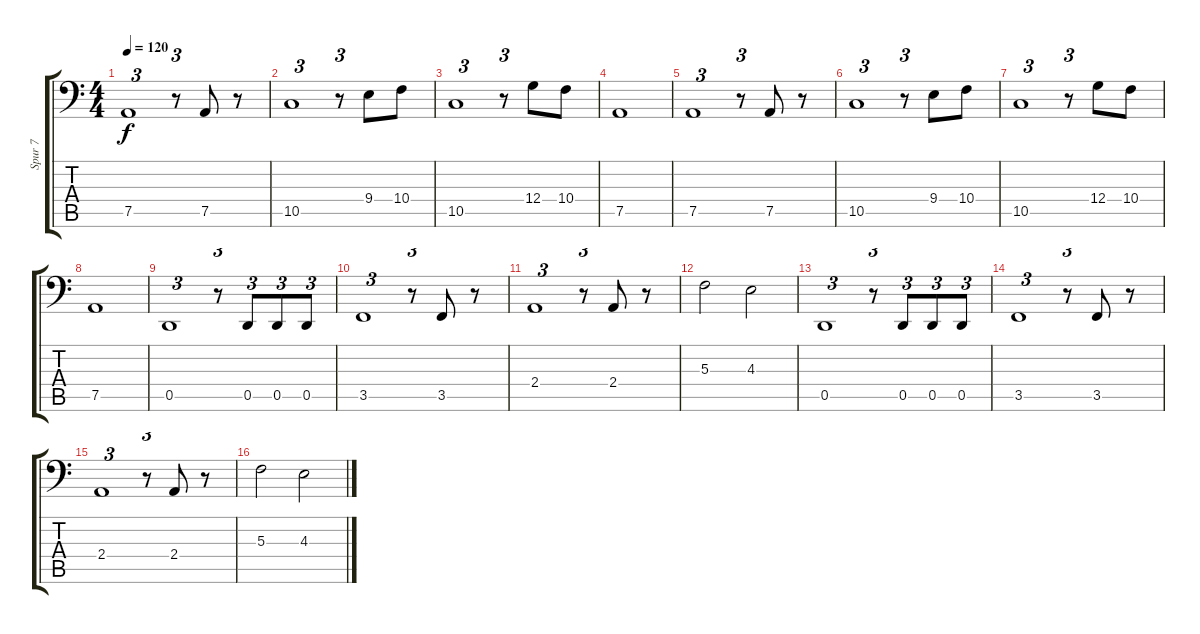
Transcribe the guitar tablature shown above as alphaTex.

\track ("Spur 7" "Spur 7") {instrument electricbasspick}
\staff {score tabs}
\tuning (Bb2 F2 C2 G1 D1 A0) {hide}
\ts (4 4)
\tempo 120
\clef f4
\ks c
7.5.1{tu (3 2) dy f instrument electricbasspick} r.8{tu (3 2)} 7.5.8 r.8 |
10.5.1{tu (3 2)} r.8{tu (3 2)} 9.4.8 10.4.8 |
10.5.1{tu (3 2)} r.8{tu (3 2)} 12.4.8 10.4.8 |
7.5.1 |
7.5.1{tu (3 2)} r.8{tu (3 2)} 7.5.8 r.8 |
10.5.1{tu (3 2)} r.8{tu (3 2)} 9.4.8 10.4.8 |
10.5.1{tu (3 2)} r.8{tu (3 2)} 12.4.8 10.4.8 |
7.5.1 |
0.5.1{tu (3 2)} r.8{tu (3 2)} 0.5.8{tu (3 2)} 0.5.8{tu (3 2)} 0.5.8{tu (3 2)} |
3.5.1{tu (3 2)} r.8{tu (3 2)} 3.5.8 r.8 |
2.4.1{tu (3 2)} r.8{tu (3 2)} 2.4.8 r.8 |
5.3.2 4.3.2 |
0.5.1{tu (3 2)} r.8{tu (3 2)} 0.5.8{tu (3 2)} 0.5.8{tu (3 2)} 0.5.8{tu (3 2)} |
3.5.1{tu (3 2)} r.8{tu (3 2)} 3.5.8 r.8 |
2.4.1{tu (3 2)} r.8{tu (3 2)} 2.4.8 r.8 |
5.3.2 4.3.2
